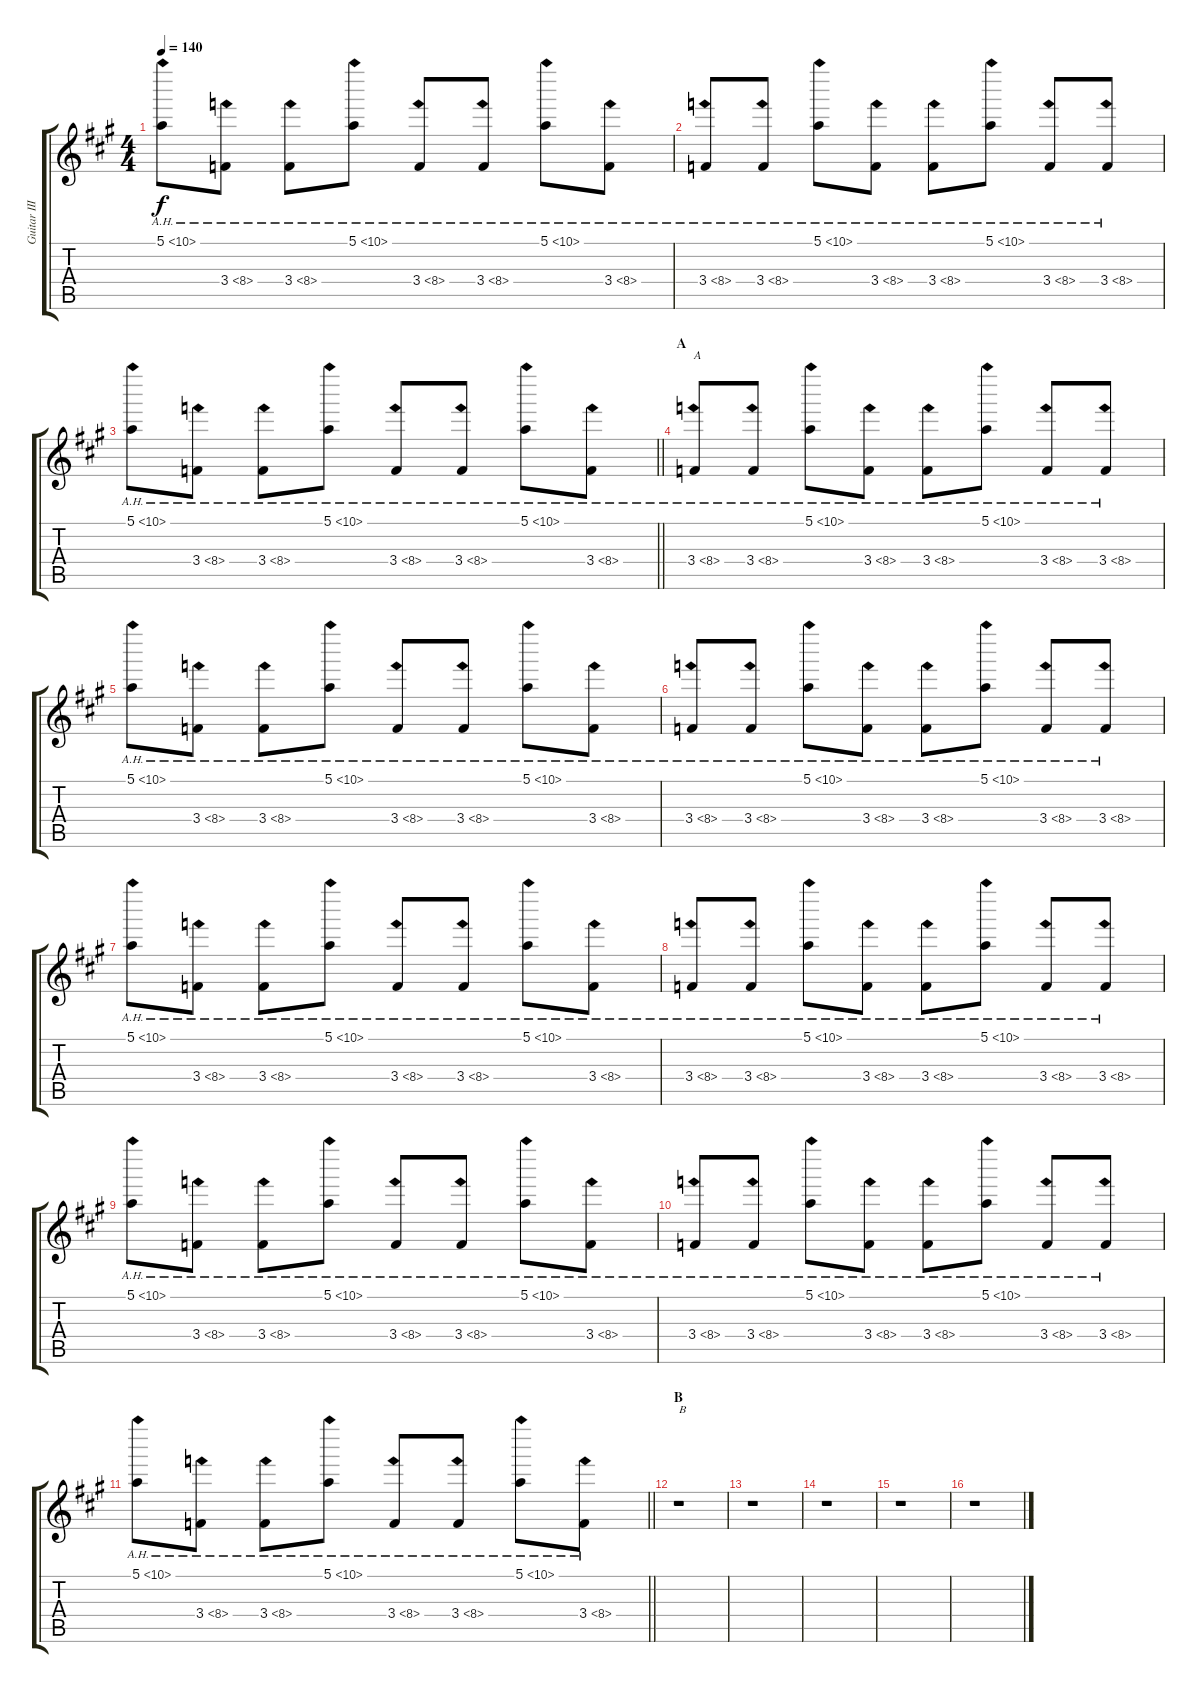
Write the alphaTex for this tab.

\track ("Guitar III" "Guitar III") {instrument distortionguitar}
\staff {score tabs}
\tuning (E4 B3 G3 D3 A2 E2) {hide}
\ts (4 4)
\tempo 140
\clef g2
\ks a
5.1{ah 5}.8{dy f} 3.4{ah 5}.8 3.4{ah 5}.8 5.1{ah 5}.8 3.4{ah 5}.8 3.4{ah 5}.8 5.1{ah 5}.8 3.4{ah 5}.8 |
3.4{ah 5}.8 3.4{ah 5}.8 5.1{ah 5}.8 3.4{ah 5}.8 3.4{ah 5}.8 5.1{ah 5}.8 3.4{ah 5}.8 3.4{ah 5}.8 |
\barLineRight lightlight
5.1{ah 5}.8 3.4{ah 5}.8 3.4{ah 5}.8 5.1{ah 5}.8 3.4{ah 5}.8 3.4{ah 5}.8 5.1{ah 5}.8 3.4{ah 5}.8 |
\section ("" "A")
3.4{ah 5}.8{txt "A"} 3.4{ah 5}.8 5.1{ah 5}.8 3.4{ah 5}.8 3.4{ah 5}.8 5.1{ah 5}.8 3.4{ah 5}.8 3.4{ah 5}.8 |
5.1{ah 5}.8 3.4{ah 5}.8 3.4{ah 5}.8 5.1{ah 5}.8 3.4{ah 5}.8 3.4{ah 5}.8 5.1{ah 5}.8 3.4{ah 5}.8 |
3.4{ah 5}.8 3.4{ah 5}.8 5.1{ah 5}.8 3.4{ah 5}.8 3.4{ah 5}.8 5.1{ah 5}.8 3.4{ah 5}.8 3.4{ah 5}.8 |
5.1{ah 5}.8 3.4{ah 5}.8 3.4{ah 5}.8 5.1{ah 5}.8 3.4{ah 5}.8 3.4{ah 5}.8 5.1{ah 5}.8 3.4{ah 5}.8 |
3.4{ah 5}.8 3.4{ah 5}.8 5.1{ah 5}.8 3.4{ah 5}.8 3.4{ah 5}.8 5.1{ah 5}.8 3.4{ah 5}.8 3.4{ah 5}.8 |
5.1{ah 5}.8 3.4{ah 5}.8 3.4{ah 5}.8 5.1{ah 5}.8 3.4{ah 5}.8 3.4{ah 5}.8 5.1{ah 5}.8 3.4{ah 5}.8 |
3.4{ah 5}.8 3.4{ah 5}.8 5.1{ah 5}.8 3.4{ah 5}.8 3.4{ah 5}.8 5.1{ah 5}.8 3.4{ah 5}.8 3.4{ah 5}.8 |
\barLineRight lightlight
5.1{ah 5}.8 3.4{ah 5}.8 3.4{ah 5}.8 5.1{ah 5}.8 3.4{ah 5}.8 3.4{ah 5}.8 5.1{ah 5}.8 3.4{ah 5}.8 |
\section ("" "B")
r.1{txt "B"} |
r.1 |
r.1 |
r.1 |
r.1
